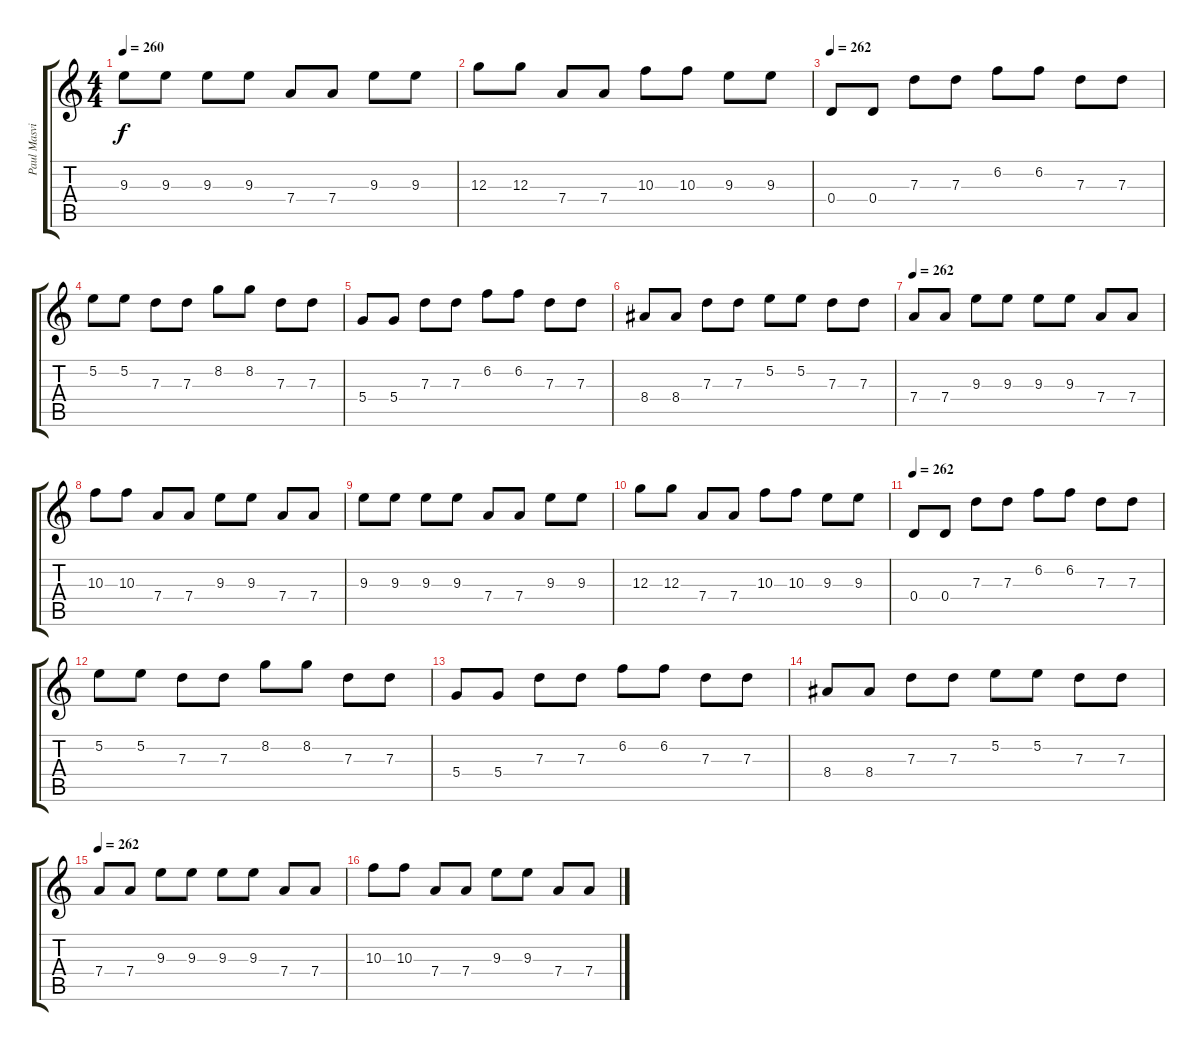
\track ("Paul Masvidal" "Paul Masvi") {instrument distortionguitar}
\staff {score tabs}
\tuning (E4 B3 G3 D3 A2 E2) {hide}
\ts (4 4)
\tempo 260
\clef g2
\ks c
9.3.8{dy f} 9.3.8 9.3.8 9.3.8 7.4.8 7.4.8 9.3.8 9.3.8 |
12.3.8 12.3.8 7.4.8 7.4.8 10.3.8 10.3.8 9.3.8 9.3.8 |
\tempo 262
0.4.8 0.4.8 7.3.8 7.3.8 6.2.8 6.2.8 7.3.8 7.3.8 |
5.2.8 5.2.8 7.3.8 7.3.8 8.2.8 8.2.8 7.3.8 7.3.8 |
5.4.8 5.4.8 7.3.8 7.3.8 6.2.8 6.2.8 7.3.8 7.3.8 |
8.4.8 8.4.8 7.3.8 7.3.8 5.2.8 5.2.8 7.3.8 7.3.8 |
\tempo 262
7.4.8 7.4.8 9.3.8 9.3.8 9.3.8 9.3.8 7.4.8 7.4.8 |
10.3.8 10.3.8 7.4.8 7.4.8 9.3.8 9.3.8 7.4.8 7.4.8 |
9.3.8 9.3.8 9.3.8 9.3.8 7.4.8 7.4.8 9.3.8 9.3.8 |
12.3.8 12.3.8 7.4.8 7.4.8 10.3.8 10.3.8 9.3.8 9.3.8 |
\tempo 262
0.4.8 0.4.8 7.3.8 7.3.8 6.2.8 6.2.8 7.3.8 7.3.8 |
5.2.8 5.2.8 7.3.8 7.3.8 8.2.8 8.2.8 7.3.8 7.3.8 |
5.4.8 5.4.8 7.3.8 7.3.8 6.2.8 6.2.8 7.3.8 7.3.8 |
8.4.8 8.4.8 7.3.8 7.3.8 5.2.8 5.2.8 7.3.8 7.3.8 |
\tempo 262
7.4.8 7.4.8 9.3.8 9.3.8 9.3.8 9.3.8 7.4.8 7.4.8 |
10.3.8 10.3.8 7.4.8 7.4.8 9.3.8 9.3.8 7.4.8 7.4.8
